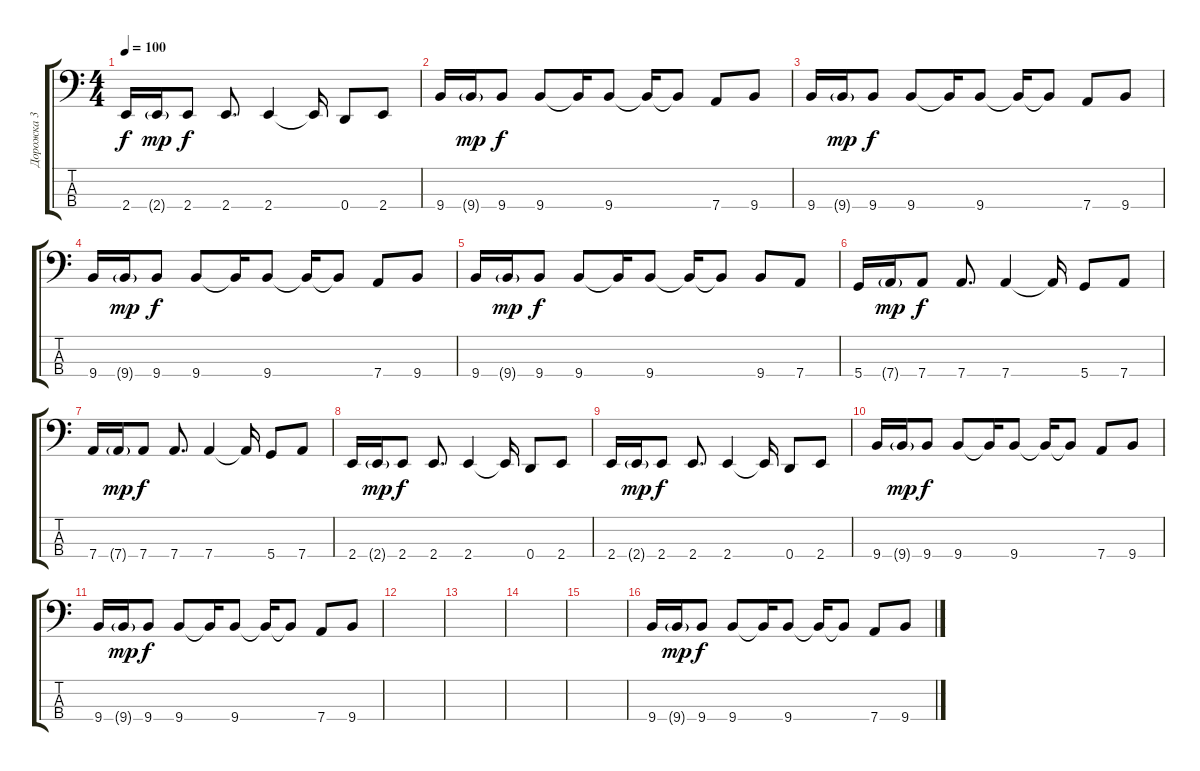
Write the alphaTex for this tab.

\track ("Дорожка 3" "Дорожка 3") {instrument electricbassfinger}
\staff {score tabs}
\tuning (G2 D2 A1 D1) {hide}
\ts (4 4)
\tempo 100
\clef f4
\ks c
2.4.16{dy f} 2.4{g}.16{dy mp} 2.4.8{dy f} 2.4.8{d} 2.4.4 2.4{t}.16 0.4.8 2.4.8 |
9.4.16 9.4{g}.16{dy mp} 9.4.8{dy f} 9.4.8 9.4{t}.16 9.4.8 9.4{t}.16 9.4{t}.8 7.4.8 9.4.8 |
9.4.16 9.4{g}.16{dy mp} 9.4.8{dy f} 9.4.8 9.4{t}.16 9.4.8 9.4{t}.16 9.4{t}.8 7.4.8 9.4.8 |
9.4.16 9.4{g}.16{dy mp} 9.4.8{dy f} 9.4.8 9.4{t}.16 9.4.8 9.4{t}.16 9.4{t}.8 7.4.8 9.4.8 |
9.4.16 9.4{g}.16{dy mp} 9.4.8{dy f} 9.4.8 9.4{t}.16 9.4.8 9.4{t}.16 9.4{t}.8 9.4.8 7.4.8 |
5.4.16 7.4{g}.16{dy mp} 7.4.8{dy f} 7.4.8{d} 7.4.4 7.4{t}.16 5.4.8 7.4.8 |
7.4.16 7.4{g}.16{dy mp} 7.4.8{dy f} 7.4.8{d} 7.4.4 7.4{t}.16 5.4.8 7.4.8 |
2.4.16 2.4{g}.16{dy mp} 2.4.8{dy f} 2.4.8{d} 2.4.4 2.4{t}.16 0.4.8 2.4.8 |
2.4.16 2.4{g}.16{dy mp} 2.4.8{dy f} 2.4.8{d} 2.4.4 2.4{t}.16 0.4.8 2.4.8 |
9.4.16 9.4{g}.16{dy mp} 9.4.8{dy f} 9.4.8 9.4{t}.16 9.4.8 9.4{t}.16 9.4{t}.8 7.4.8 9.4.8 |
9.4.16 9.4{g}.16{dy mp} 9.4.8{dy f} 9.4.8 9.4{t}.16 9.4.8 9.4{t}.16 9.4{t}.8 7.4.8 9.4.8 |
|
|
|
|
9.4.16 9.4{g}.16{dy mp} 9.4.8{dy f} 9.4.8 9.4{t}.16 9.4.8 9.4{t}.16 9.4{t}.8 7.4.8 9.4.8
